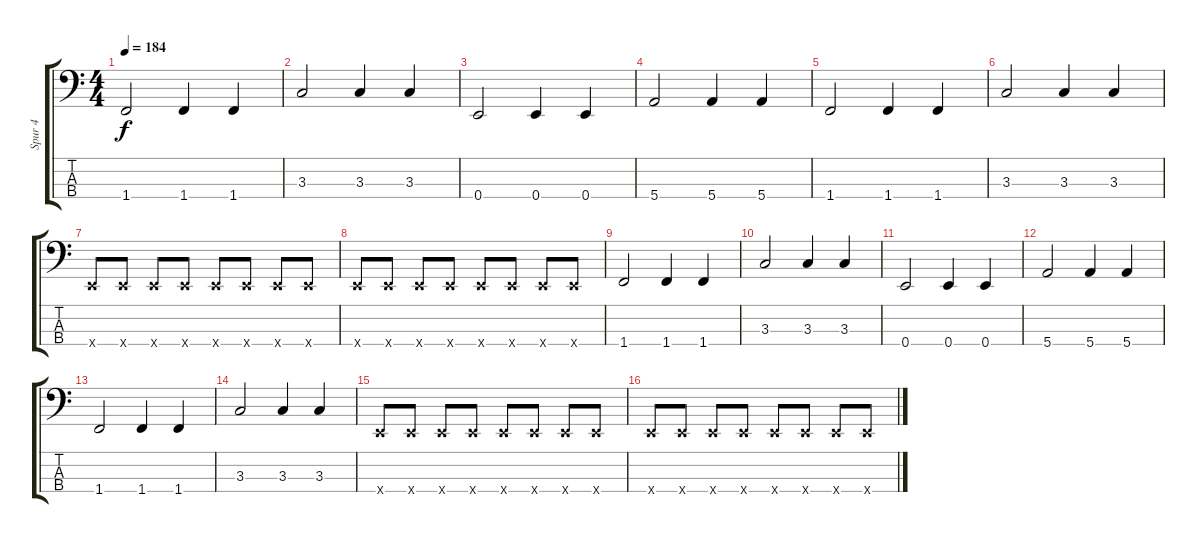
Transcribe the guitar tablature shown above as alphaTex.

\track ("Spur 4" "Spur 4") {instrument electricbassfinger}
\staff {score tabs}
\tuning (G2 D2 A1 E1) {hide}
\ts (4 4)
\tempo 184
\clef f4
\ks c
1.4.2{dy f} 1.4.4 1.4.4 |
3.3.2 3.3.4 3.3.4 |
0.4.2 0.4.4 0.4.4 |
5.4.2 5.4.4 5.4.4 |
1.4.2 1.4.4 1.4.4 |
3.3.2 3.3.4 3.3.4 |
0.4{x}.8 0.4{x}.8 0.4{x}.8 0.4{x}.8 0.4{x}.8 0.4{x}.8 0.4{x}.8 0.4{x}.8 |
0.4{x}.8 0.4{x}.8 0.4{x}.8 0.4{x}.8 0.4{x}.8 0.4{x}.8 0.4{x}.8 0.4{x}.8 |
1.4.2 1.4.4 1.4.4 |
3.3.2 3.3.4 3.3.4 |
0.4.2 0.4.4 0.4.4 |
5.4.2 5.4.4 5.4.4 |
1.4.2 1.4.4 1.4.4 |
3.3.2 3.3.4 3.3.4 |
0.4{x}.8 0.4{x}.8 0.4{x}.8 0.4{x}.8 0.4{x}.8 0.4{x}.8 0.4{x}.8 0.4{x}.8 |
0.4{x}.8 0.4{x}.8 0.4{x}.8 0.4{x}.8 0.4{x}.8 0.4{x}.8 0.4{x}.8 0.4{x}.8
